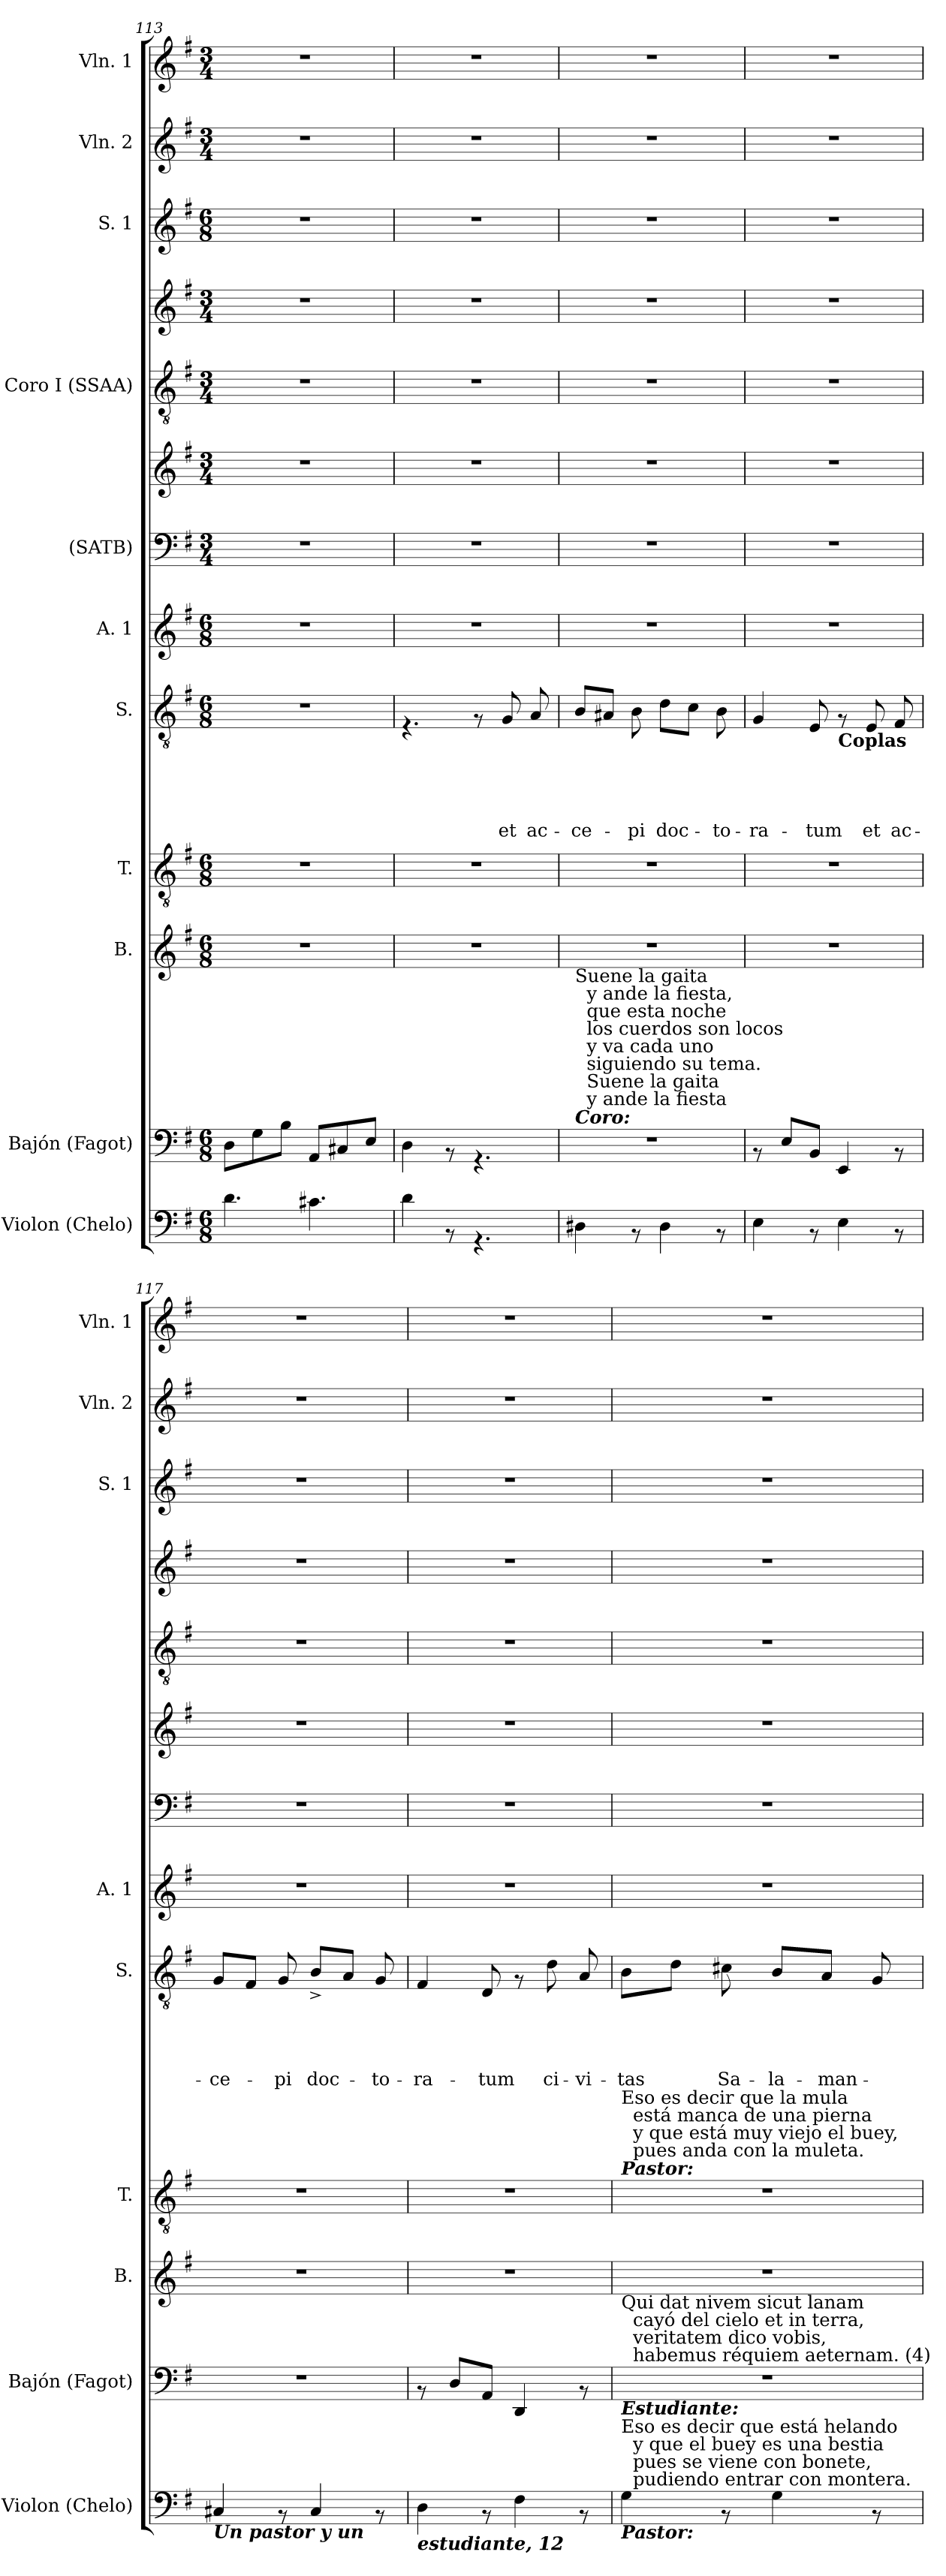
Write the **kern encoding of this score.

**kern	**kern	**kern	**kern	**kern	**text	**text	**text	**text	**text	**kern	**kern	**kern	**kern	**kern	**kern	**kern	**kern
*part11	*part10	*part9	*part8	*part7	*part7	*part7	*part7	*part7	*part7	*part6	*part5	*part5	*part4	*part4	*part3	*part2	*part1
*staff13	*staff12	*staff11	*staff10	*staff9	*staff9	*staff9	*staff9	*staff9	*staff9	*staff8	*staff7	*staff6	*staff5	*staff4	*staff3	*staff2	*staff1
*I"Violon (Chelo)	*I"Bajón (Fagot)	*I"B.	*I"T.	*I"S.	*	*	*	*	*	*I"A. 1	*I"(SATB)	*	*I"Coro I (SSAA)	*	*I"S. 1	*I"Vln. 2	*I"Vln. 1
*I'Violon (Chelo)	*I'Bajón (Fagot)	*I'B.	*I'T.	*I'S.	*	*	*	*	*	*I'A. 1	*	*	*	*	*I'S. 1	*I'Vln. 2	*I'Vln. 1
*clefF4	*clefF4	*clefG2	*clefGv2	*clefGv2	*	*	*	*	*	*clefG2	*clefF4	*clefG2	*clefGv2	*clefG2	*clefG2	*clefG2	*clefG2
*k[f#]	*k[f#]	*k[f#]	*k[f#]	*k[f#]	*	*	*	*	*	*k[f#]	*k[f#]	*k[f#]	*k[f#]	*k[f#]	*k[f#]	*k[f#]	*k[f#]
*G:	*G:	*G:	*G:	*G:	*	*	*	*	*	*G:	*G:	*G:	*G:	*G:	*G:	*G:	*G:
*M6/8	*M6/8	*M6/8	*M6/8	*M6/8	*	*	*	*	*	*M6/8	*M3/4	*M3/4	*M3/4	*M3/4	*M6/8	*M3/4	*M3/4
=113	=113	=113	=113	=113	=113	=113	=113	=113	=113	=113	=113	=113	=113	=113	=113	=113	=113
4.d\	8D\L	2.r	2.r	2.r	.	.	.	.	.	2.r	2.r	2.r	2.r	2.r	2.r	2.r	2.r
.	8G\	.	.	.	.	.	.	.	.	.	.	.	.	.	.	.	.
.	8B\J	.	.	.	.	.	.	.	.	.	.	.	.	.	.	.	.
4.c#X\	8AA/L	.	.	.	.	.	.	.	.	.	.	.	.	.	.	.	.
.	8C#X/	.	.	.	.	.	.	.	.	.	.	.	.	.	.	.	.
.	8E/J	.	.	.	.	.	.	.	.	.	.	.	.	.	.	.	.
=114	=114	=114	=114	=114	=114	=114	=114	=114	=114	=114	=114	=114	=114	=114	=114	=114	=114
4d\	4D\	2.r	2.r	4.rF	.	.	.	.	.	2.r	2.r	2.r	2.r	2.r	2.r	2.r	2.r
8rAA	8rAA	.	.	.	.	.	.	.	.	.	.	.	.	.	.	.	.
4.rAA	4.rAA	.	.	8rF	.	.	.	.	.	.	.	.	.	.	.	.	.
!	!	!	!	!	!	!	!	!	!LO:LY:b:rj	!	!	!	!	!	!	!	!
.	.	.	.	8G/	.	.	.	.	et	.	.	.	.	.	.	.	.
!	!	!	!	!	!	!	!	!	!LO:LY:b:rj	!	!	!	!	!	!	!	!
.	.	.	.	8A/	.	.	.	.	ac-	.	.	.	.	.	.	.	.
!!LO:LB:g=z
=115	=115	=115	=115	=115	=115	=115	=115	=115	=115	=115	=115	=115	=115	=115	=115	=115	=115
!	!LO:TX:a:Bi:t=Coro&colon;	!	!	!	!	!	!	!	!	!	!	!	!	!	!	!	!
!	!LO:TX:t=Suene la gaita\n         y ande la fiesta,\n         que esta noche\n         los cuerdos son locos\n         y va cada uno\n         siguiendo su tema.\n         Suene la gaita\n         y ande la fiesta	!	!	!	!	!	!	!	!	!	!	!	!	!	!	!	!
!	!	!	!	!	!	!	!	!	!LO:LY:b:rj	!	!	!	!	!	!	!	!
4D#X\	2.r	2.r	2.r	8B/L	.	.	.	.	-ce-	2.r	2.r	2.r	2.r	2.r	2.r	2.r	2.r
.	.	.	.	8A#X/J	.	.	.	.	.	.	.	.	.	.	.	.	.
!	!	!	!	!	!	!	!	!	!LO:LY:b:rj	!	!	!	!	!	!	!	!
8rAA	.	.	.	8B\	.	.	.	.	-pi	.	.	.	.	.	.	.	.
!	!	!	!	!	!	!	!	!	!LO:LY:b:rj	!	!	!	!	!	!	!	!
4D#\	.	.	.	8d\L	.	.	.	.	doc-	.	.	.	.	.	.	.	.
.	.	.	.	8c\J	.	.	.	.	.	.	.	.	.	.	.	.	.
!	!	!	!	!	!	!	!	!	!LO:LY:b:rj	!	!	!	!	!	!	!	!
8rAA	.	.	.	8B\	.	.	.	.	-to-	.	.	.	.	.	.	.	.
=116	=116	=116	=116	=116	=116	=116	=116	=116	=116	=116	=116	=116	=116	=116	=116	=116	=116
!	!	!	!	!	!	!	!	!	!LO:LY:b:rj	!	!	!	!	!	!	!	!
4E\	8rAA	2.r	2.r	4G/	.	.	.	.	-ra-	2.r	2.r	2.r	2.r	2.r	2.r	2.r	2.r
.	8E/L	.	.	.	.	.	.	.	.	.	.	.	.	.	.	.	.
!	!	!	!	!	!	!	!	!	!LO:LY:b:rj	!	!	!	!	!	!	!	!
8rAA	8BB/J	.	.	8E/	.	.	.	.	-tum	.	.	.	.	.	.	.	.
!	!	!	!	!LO:TX:b:B:t=Coplas	!	!	!	!	!	!	!	!	!	!	!	!	!
4E\	4EE/	.	.	8rF	.	.	.	.	.	.	.	.	.	.	.	.	.
!	!	!	!	!	!	!	!	!	!LO:LY:b:rj	!	!	!	!	!	!	!	!
.	.	.	.	8E/	.	.	.	.	et	.	.	.	.	.	.	.	.
!	!	!	!	!	!	!	!	!	!LO:LY:b:rj	!	!	!	!	!	!	!	!
8rAA	8rAA	.	.	8F#/	.	.	.	.	ac-	.	.	.	.	.	.	.	.
=117	=117	=117	=117	=117	=117	=117	=117	=117	=117	=117	=117	=117	=117	=117	=117	=117	=117
!LO:TX:b:Bi:t=Un pastor y un	!	!	!	!	!	!	!	!	!	!	!	!	!	!	!	!	!
!	!	!	!	!	!	!	!	!	!LO:LY:b:rj	!	!	!	!	!	!	!	!
4C#X/	2.r	2.r	2.r	8G/L	.	.	.	.	-ce-	2.r	2.r	2.r	2.r	2.r	2.r	2.r	2.r
.	.	.	.	8F#/J	.	.	.	.	.	.	.	.	.	.	.	.	.
!	!	!	!	!	!	!	!	!	!LO:LY:b:rj	!	!	!	!	!	!	!	!
8rAA	.	.	.	8G/	.	.	.	.	-pi	.	.	.	.	.	.	.	.
!	!	!	!	!	!	!	!	!	!LO:LY:b:rj	!	!	!	!	!	!	!	!
4C#/	.	.	.	8B^</L	.	.	.	.	doc-	.	.	.	.	.	.	.	.
.	.	.	.	8A/J	.	.	.	.	.	.	.	.	.	.	.	.	.
!	!	!	!	!	!	!	!	!	!LO:LY:b:rj	!	!	!	!	!	!	!	!
8rAA	.	.	.	8G/	.	.	.	.	-to-	.	.	.	.	.	.	.	.
=118	=118	=118	=118	=118	=118	=118	=118	=118	=118	=118	=118	=118	=118	=118	=118	=118	=118
!LO:TX:b:Bi:t=estudiante, 12	!	!	!	!	!	!	!	!	!	!	!	!	!	!	!	!	!
!	!	!	!	!	!	!	!	!	!LO:LY:b:rj	!	!	!	!	!	!	!	!
4D\	8rAA	2.r	2.r	4F#/	.	.	.	.	-ra-	2.r	2.r	2.r	2.r	2.r	2.r	2.r	2.r
.	8D/L	.	.	.	.	.	.	.	.	.	.	.	.	.	.	.	.
!	!	!	!	!	!	!	!	!	!LO:LY:b:rj	!	!	!	!	!	!	!	!
8rAA	8AA/J	.	.	8D/	.	.	.	.	-tum	.	.	.	.	.	.	.	.
4F#\	4DD/	.	.	8rF	.	.	.	.	.	.	.	.	.	.	.	.	.
!	!	!	!	!	!	!	!	!	!LO:LY:b:rj	!	!	!	!	!	!	!	!
.	.	.	.	8d\	.	.	.	.	ci-	.	.	.	.	.	.	.	.
!	!	!	!	!	!	!	!	!	!LO:LY:b:rj	!	!	!	!	!	!	!	!
8rAA	8rAA	.	.	8A/	.	.	.	.	-vi-	.	.	.	.	.	.	.	.
!!LO:PB:g=z
=119	=119	=119	=119	=119	=119	=119	=119	=119	=119	=119	=119	=119	=119	=119	=119	=119	=119
!	!	!	!LO:TX:a:Bi:t=Pastor&colon;	!	!	!	!	!	!	!	!	!	!	!	!	!	!
!	!	!	!LO:TX:t=Eso es decir que la mula\n         está manca de una pierna\n         y que está muy viejo el buey,\n         pues anda con la muleta.	!	!	!	!	!	!	!	!	!	!	!	!	!	!
!	!LO:TX:b:Bi:t=Estudiante&colon;	!	!	!	!	!	!	!	!	!	!	!	!	!	!	!	!
!	!LO:TX:t=Qui dat nivem sicut lanam\n         cayó del cielo et in terra,\n         veritatem dico vobis,\n         habemus réquiem aeternam. (4)	!	!	!	!	!	!	!	!	!	!	!	!	!	!	!	!
!LO:TX:b:Bi:t=Pastor&colon;	!	!	!	!	!	!	!	!	!	!	!	!	!	!	!	!	!
!LO:TX:t=Eso es decir que está helando\n         y que el buey es una bestia\n         pues se viene con bonete,\n         pudiendo entrar con montera.	!	!	!	!	!	!	!	!	!	!	!	!	!	!	!	!	!
!	!	!	!	!	!	!	!	!	!LO:LY:b:rj	!	!	!	!	!	!	!	!
4G\	2.r	2.r	2.r	8B\L	.	.	.	.	-tas	2.r	2.r	2.r	2.r	2.r	2.r	2.r	2.r
.	.	.	.	8d\J	.	.	.	.	.	.	.	.	.	.	.	.	.
!	!	!	!	!	!	!	!	!	!LO:LY:b:rj	!	!	!	!	!	!	!	!
8rAA	.	.	.	8c#X\	.	.	.	.	Sa-	.	.	.	.	.	.	.	.
!	!	!	!	!	!	!	!	!	!LO:LY:b:rj	!	!	!	!	!	!	!	!
4G\	.	.	.	8B/L	.	.	.	.	-la-	.	.	.	.	.	.	.	.
!	!	!	!	!	!	!	!	!	!LO:LY:b:rj	!	!	!	!	!	!	!	!
.	.	.	.	8A/J	.	.	.	.	-man-	.	.	.	.	.	.	.	.
8rAA	.	.	.	8G/	.	.	.	.	.	.	.	.	.	.	.	.	.
=	=	=	=	=	=	=	=	=	=	=	=	=	=	=	=	=	=
*-	*-	*-	*-	*-	*-	*-	*-	*-	*-	*-	*-	*-	*-	*-	*-	*-	*-
